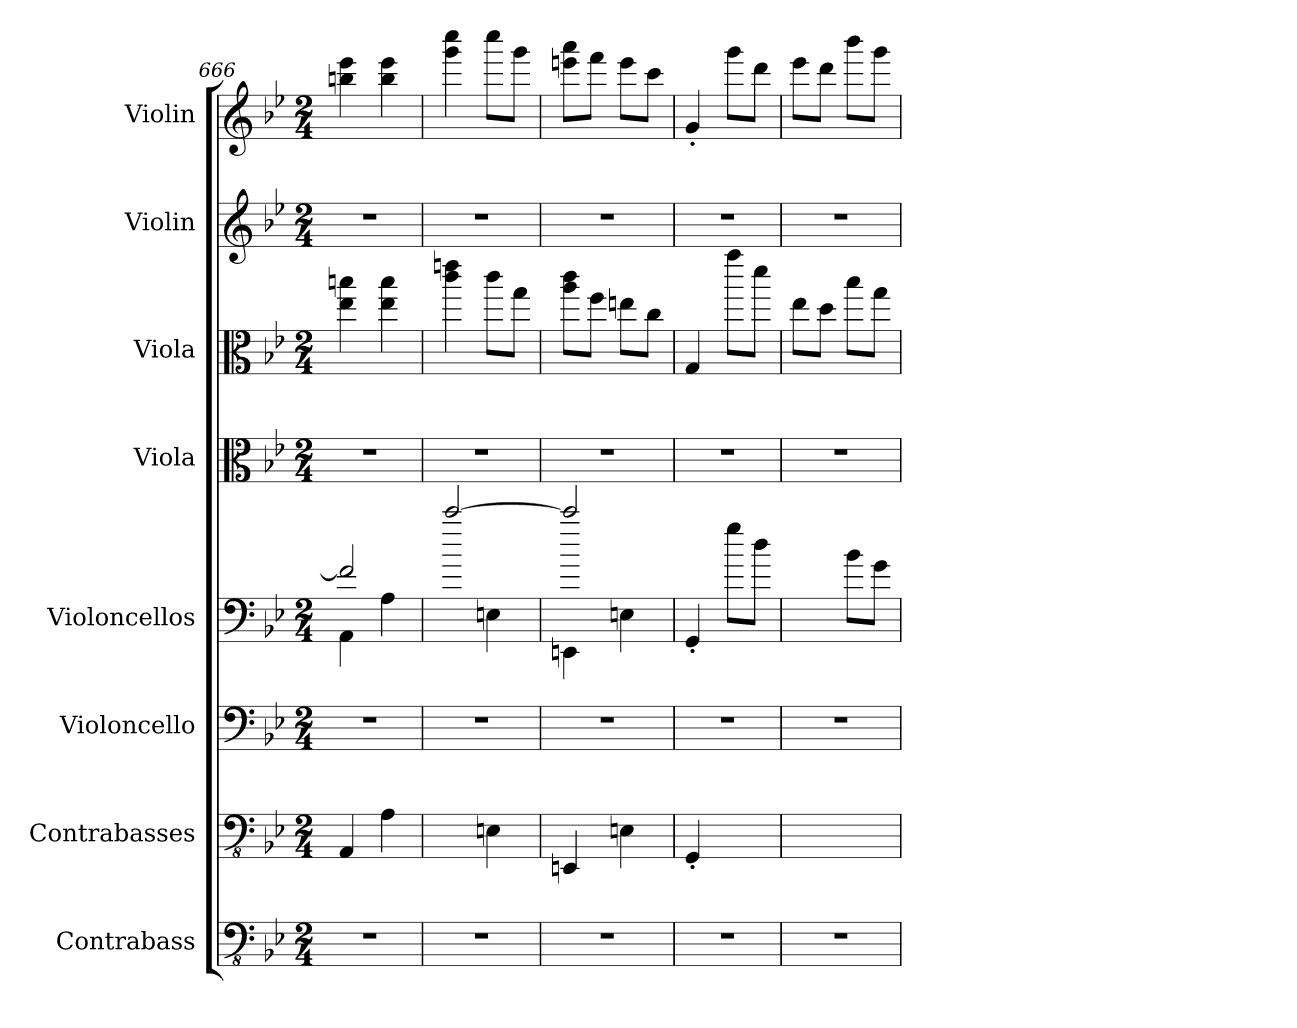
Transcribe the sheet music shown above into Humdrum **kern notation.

**kern	**kern	**kern	**kern	**kern	**kern	**kern	**kern
*part8	*part7	*part6	*part5	*part4	*part3	*part2	*part1
*staff8	*staff7	*staff6	*staff5	*staff4	*staff3	*staff2	*staff1
*I"Contrabass	*I"Contrabasses	*I"Violoncello	*I"Violoncellos	*I"Viola	*I"Viola	*I"Violin	*I"Violin
*I'Cb.	*I'Cbs.	*I'Vc.	*I'Vcs.	*I'Vla.	*I'Vla.	*I'Vln.	*I'Vln.
*clefFv4	*clefFv4	*clefF4	*clefF4	*clefC3	*clefC3	*clefG2	*clefG2
*ITrd7c12	*	*	*	*	*	*	*
*k[b-e-]	*k[b-e-]	*k[b-e-]	*k[b-e-]	*k[b-e-]	*k[b-e-]	*k[b-e-]	*k[b-e-]
*M2/4	*M2/4	*M2/4	*M2/4	*M2/4	*M2/4	*M2/4	*M2/4
=666	=666	=666	=666	=666	=666	=666	=666
*	*	*	*^	*	*	*	*
2r	4AAA/	2r	2f#/]	4AA\	2r	4ee-\ 4bbn\	2r	4bbn\ 4eee-\
.	4AA\	.	.	4A\	.	4ee-\ 4bb\	.	4bb\ 4eee-\
=667	=667	=667	=667	=667	=667	=667	=667	=667
2r	4ryy	2r	[2ccc/	4ryy	2r	4ccc\ 4eeen\	2r	4ggg\ 4cccc\
.	4EEn\	.	.	4En\	.	8ccc\L	.	8cccc\L
.	.	.	.	.	.	8gg\J	.	8ggg\J
=668	=668	=668	=668	=668	=668	=668	=668	=668
2r	4EEEn/	2r	2ccc/]	4EEn\	2r	8aa\ 8ccc\L	2r	8eeen\ 8aaa\L
.	.	.	.	.	.	8ff\J	.	8fff\J
.	4EEn\	.	.	4En\	.	8een\L	.	8eee\L
.	.	.	.	.	.	8cc\J	.	8ccc\J
*	*	*	*v	*v	*	*	*	*
=669	=669	=669	=669	=669	=669	=669	=669
2r	4GGG'/	2r	4GG'/	2r	4G/	2r	4g'/
.	4ryy	.	8gg\L	.	8ggg\L	.	8ggg\L
.	.	.	8dd\J	.	8ddd\J	.	8ddd\J
=670	=670	=670	=670	=670	=670	=670	=670
2r	2ryy	2r	4ryy	2r	8ee-\L	2r	8eee-\L
.	.	.	.	.	8dd\J	.	8ddd\J
.	.	.	8b-\L	.	8bb-\L	.	8bbb-\L
.	.	.	8g\J	.	8gg\J	.	8ggg\J
=	=	=	=	=	=	=	=
*-	*-	*-	*-	*-	*-	*-	*-
